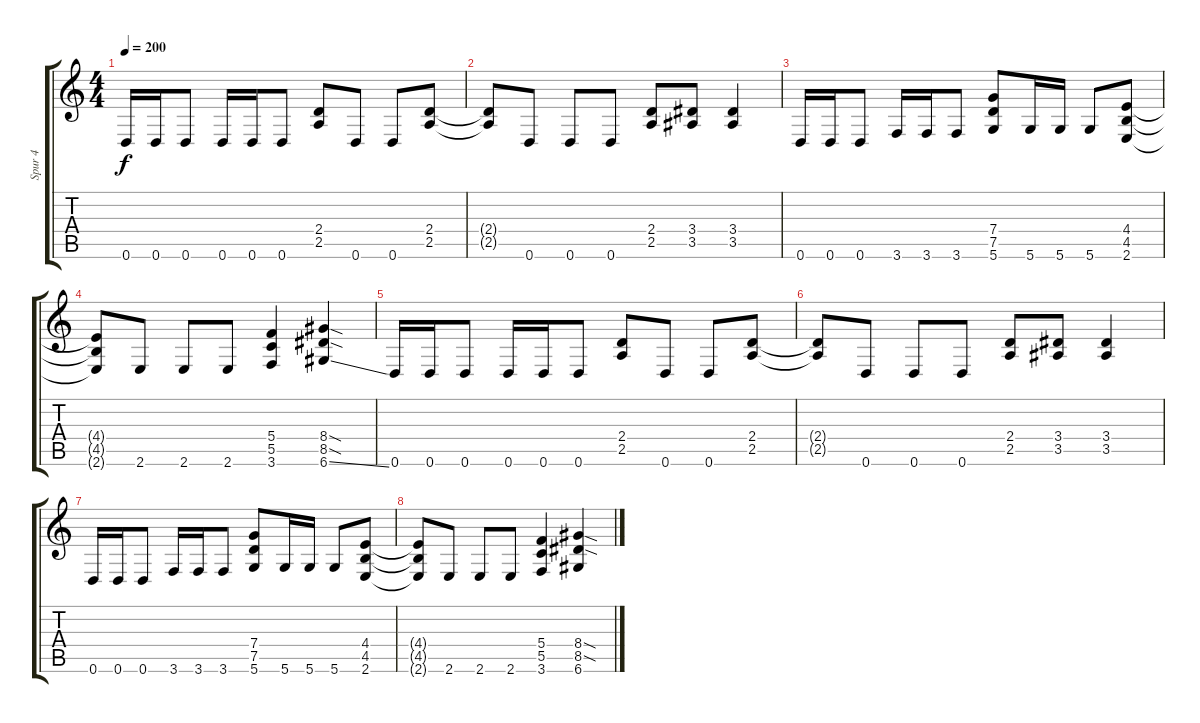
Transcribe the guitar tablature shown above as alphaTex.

\track ("Spur 4" "Spur 4") {instrument distortionguitar}
\staff {score tabs}
\tuning (D4 A3 F3 C3 G2 D2) {hide}
\ts (4 4)
\tempo 200
\clef g2
\ks c
0.6.16{dy f} 0.6.16 0.6.8 0.6.16 0.6.16 0.6.8 (2.4 2.5).8 0.6.8 0.6.8 (2.4 2.5).8 |
(2.4{t} 2.5{t}).8 0.6.8 0.6.8 0.6.8 (2.4 2.5).8 (3.4 3.5).8 (3.4 3.5).4 |
0.6.16 0.6.16 0.6.8 3.6.16 3.6.16 3.6.8 (7.4 7.5 5.6).8 5.6.16 5.6.16 5.6.8 (4.4 4.5 2.6).8 |
(4.4{t} 4.5{t} 2.6{t}).8 2.6.8 2.6.8 2.6.8 (5.4 5.5 3.6).4 (8.4{sod} 8.5{sod} 6.6{ss}).4 |
0.6.16 0.6.16 0.6.8 0.6.16 0.6.16 0.6.8 (2.4 2.5).8 0.6.8 0.6.8 (2.4 2.5).8 |
(2.4{t} 2.5{t}).8 0.6.8 0.6.8 0.6.8 (2.4 2.5).8 (3.4 3.5).8 (3.4 3.5).4 |
0.6.16 0.6.16 0.6.8 3.6.16 3.6.16 3.6.8 (7.4 7.5 5.6).8 5.6.16 5.6.16 5.6.8 (4.4 4.5 2.6).8 |
(4.4{t} 4.5{t} 2.6{t}).8 2.6.8 2.6.8 2.6.8 (5.4 5.5 3.6).4 (8.4{sod} 8.5{sod} 6.6).4
